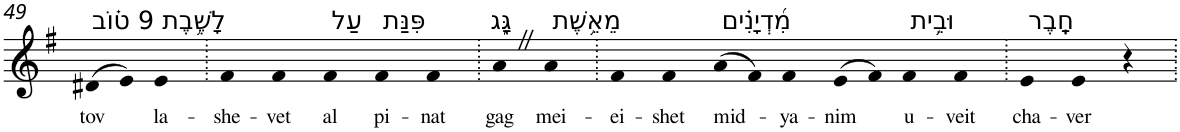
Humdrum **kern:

**kern	**text
*part1	*part1
*staff1	*staff1
*I"Piano	*
*I'Pno	*
!!LO:PB:g=z
*clefG2	*
*k[f#]	*
*G:	*
=49	=49
!LO:TX:a:t=9 ט֗וֹב	!
!	!LO:LY:b
(>8d#X	tov
8e)	.
!LO:TX:a:t=לָשֶׁ֥בֶת	!
!	!LO:LY:b
4e	la-
=50.	=50.
!	!LO:LY:b
4f#	-she-
!	!LO:LY:b
4f#	-vet
!LO:TX:a:t=עַל	!
!	!LO:LY:b
4f#	al
!LO:TX:a:t=פִּנַּת	!
!	!LO:LY:b
4f#	pi-
!	!LO:LY:b
4f#	-nat
=51.	=51.
!LO:TX:a:t=גָּ֑ג	!
!	!LO:LY:b
4aZ	gag
!LO:TX:a:t=מֵאֵ֥שֶׁת	!
!	!LO:LY:b
4a	mei-
=52.	=52.
!	!LO:LY:b
4f#	-ei-
!	!LO:LY:b
4f#	-shet
!LO:TX:a:t=מִ֝דְיָנִ֗ים	!
!	!LO:LY:b
(>8a	mid-
8f#)	.
!	!LO:LY:b
4f#	-ya-
!	!LO:LY:b
(>8e	-nim
8f#)	.
!LO:TX:a:t=וּבֵ֥ית	!
!	!LO:LY:b
4f#	u-
!	!LO:LY:b
4f#	-veit
=53.	=53.
!LO:TX:a:t=חָֽבֶר	!
!	!LO:LY:b
4e	cha-
!	!LO:LY:b
4e	-ver
4r	.
=.	=.
*-	*-
